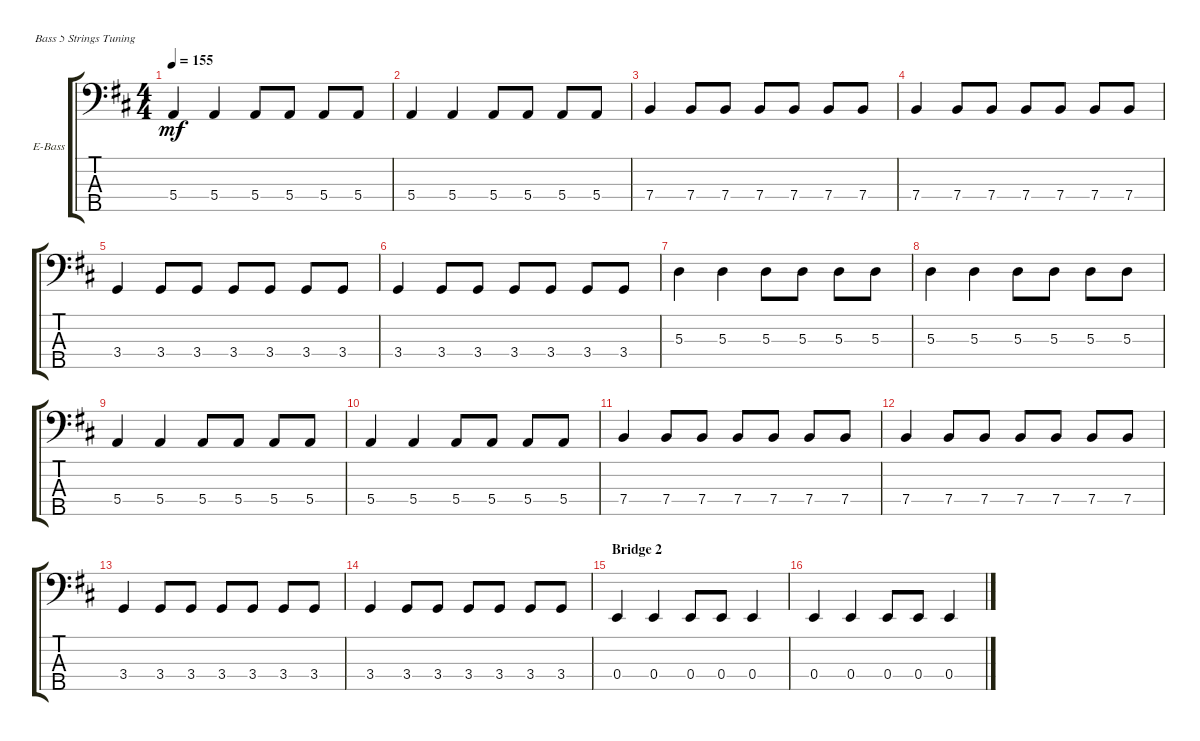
\defaultSystemsLayout 4
\bracketExtendMode groupsimilarinstruments
\firstSystemTrackNameOrientation horizontal
\otherSystemsTrackNameOrientation horizontal
\track ("Electric Bass (Andera Kjølholm)" "E-Bass") {instrument electricbassfinger}
\staff {score tabs}
\tuning (G2 D2 A1 E1 B0)
\ts (4 4)
\tempo 155
\clef f4
\ks d
5.4.4{dy mf} 5.4.4 5.4.8 5.4.8 5.4.8 5.4.8 |
5.4.4 5.4.4 5.4.8 5.4.8 5.4.8 5.4.8 |
7.4.4 7.4.8 7.4.8 7.4.8 7.4.8 7.4.8 7.4.8 |
7.4.4 7.4.8 7.4.8 7.4.8 7.4.8 7.4.8 7.4.8 |
3.4.4 3.4.8 3.4.8 3.4.8 3.4.8 3.4.8 3.4.8 |
3.4.4 3.4.8 3.4.8 3.4.8 3.4.8 3.4.8 3.4.8 |
5.3.4 5.3.4 5.3.8 5.3.8 5.3.8 5.3.8 |
5.3.4 5.3.4 5.3.8 5.3.8 5.3.8 5.3.8 |
5.4.4 5.4.4 5.4.8 5.4.8 5.4.8 5.4.8 |
5.4.4 5.4.4 5.4.8 5.4.8 5.4.8 5.4.8 |
7.4.4 7.4.8 7.4.8 7.4.8 7.4.8 7.4.8 7.4.8 |
7.4.4 7.4.8 7.4.8 7.4.8 7.4.8 7.4.8 7.4.8 |
3.4.4 3.4.8 3.4.8 3.4.8 3.4.8 3.4.8 3.4.8 |
3.4.4 3.4.8 3.4.8 3.4.8 3.4.8 3.4.8 3.4.8 |
\section ("" "Bridge 2")
0.4.4 0.4.4 0.4.8 0.4.8 0.4.4 |
0.4.4 0.4.4 0.4.8 0.4.8 0.4.4
